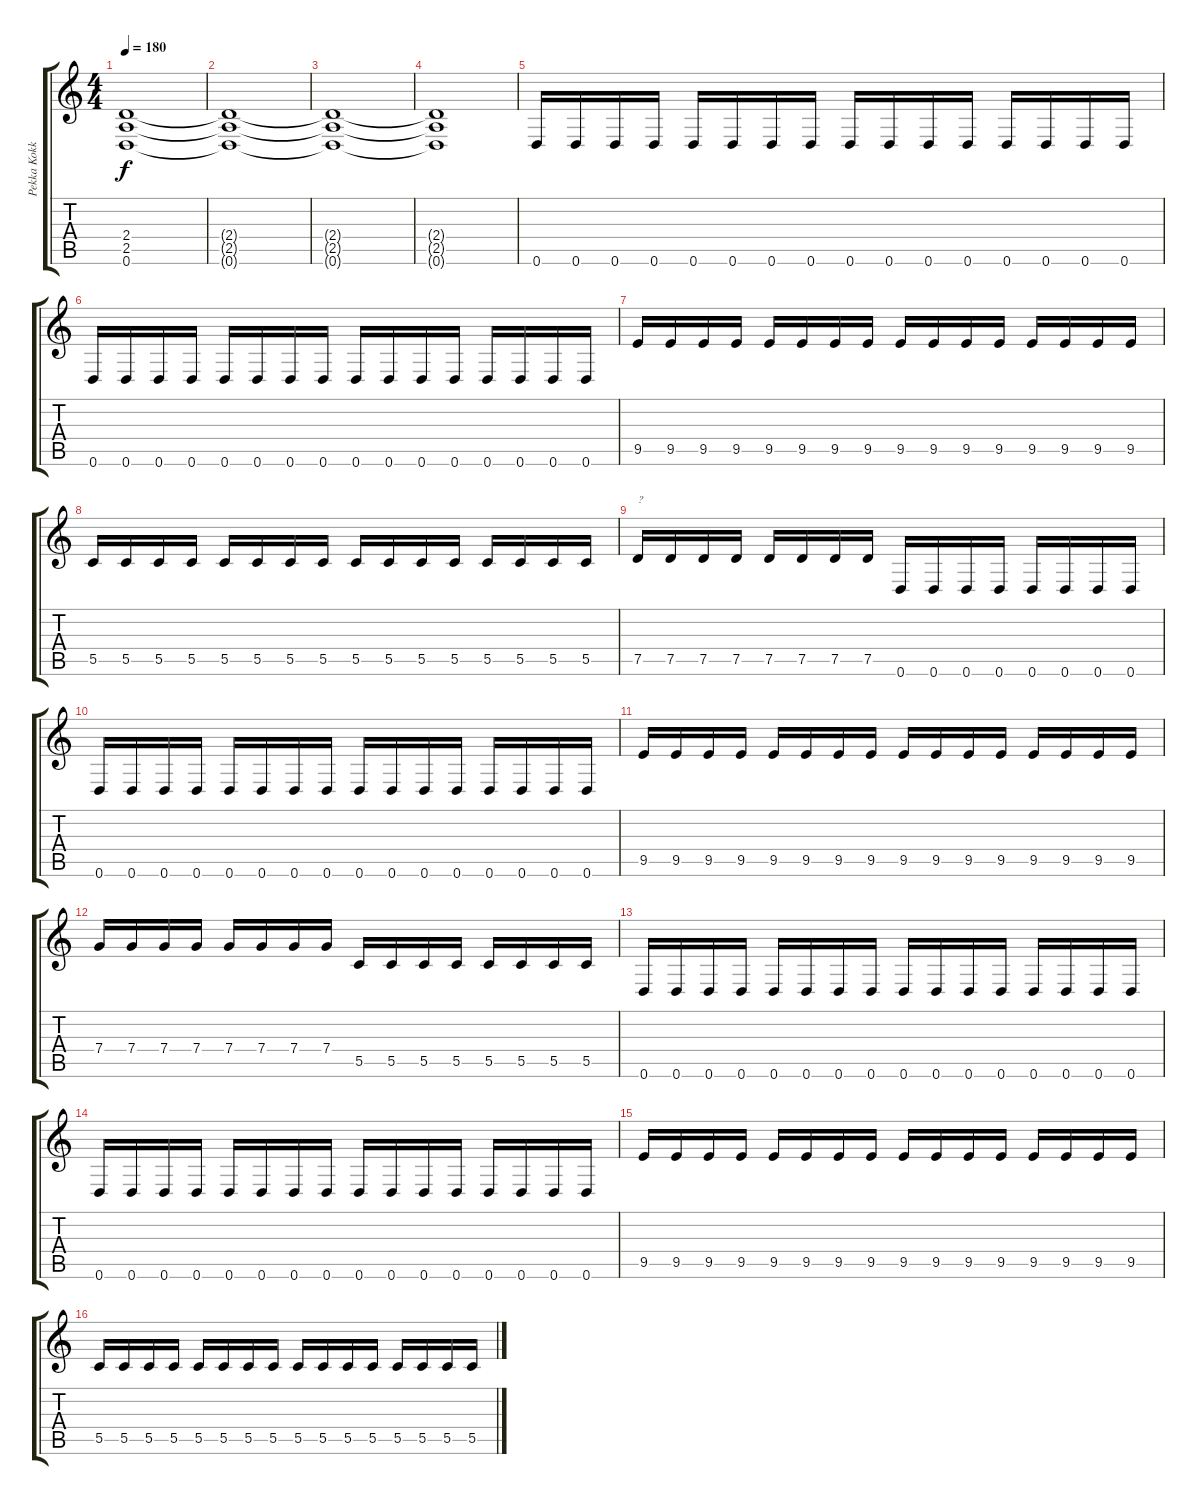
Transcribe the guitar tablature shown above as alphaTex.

\track ("Pekka Kokko - Rythm Guitar" "Pekka Kokk") {instrument distortionguitar}
\staff {score tabs}
\tuning (D4 A3 F3 C3 G2 D2) {hide}
\ts (4 4)
\tempo 180
\clef g2
\ks c
(2.4 2.5 0.6).1{dy f} |
(2.4{t} 2.5{t} 0.6{t}).1 |
(2.4{t} 2.5{t} 0.6{t}).1 |
(2.4{t} 2.5{t} 0.6{t}).1 |
\section ("" "")
0.6.16 0.6.16 0.6.16 0.6.16 0.6.16 0.6.16 0.6.16 0.6.16 0.6.16 0.6.16 0.6.16 0.6.16 0.6.16 0.6.16 0.6.16 0.6.16 |
0.6.16 0.6.16 0.6.16 0.6.16 0.6.16 0.6.16 0.6.16 0.6.16 0.6.16 0.6.16 0.6.16 0.6.16 0.6.16 0.6.16 0.6.16 0.6.16 |
9.5.16 9.5.16 9.5.16 9.5.16 9.5.16 9.5.16 9.5.16 9.5.16 9.5.16 9.5.16 9.5.16 9.5.16 9.5.16 9.5.16 9.5.16 9.5.16 |
5.5.16 5.5.16 5.5.16 5.5.16 5.5.16 5.5.16 5.5.16 5.5.16 5.5.16 5.5.16 5.5.16 5.5.16 5.5.16 5.5.16 5.5.16 5.5.16 |
7.5.16{txt "?"} 7.5.16 7.5.16 7.5.16 7.5.16 7.5.16 7.5.16 7.5.16 0.6.16 0.6.16 0.6.16 0.6.16 0.6.16 0.6.16 0.6.16 0.6.16 |
0.6.16 0.6.16 0.6.16 0.6.16 0.6.16 0.6.16 0.6.16 0.6.16 0.6.16 0.6.16 0.6.16 0.6.16 0.6.16 0.6.16 0.6.16 0.6.16 |
9.5.16 9.5.16 9.5.16 9.5.16 9.5.16 9.5.16 9.5.16 9.5.16 9.5.16 9.5.16 9.5.16 9.5.16 9.5.16 9.5.16 9.5.16 9.5.16 |
7.4.16 7.4.16 7.4.16 7.4.16 7.4.16 7.4.16 7.4.16 7.4.16 5.5.16 5.5.16 5.5.16 5.5.16 5.5.16 5.5.16 5.5.16 5.5.16 |
0.6.16 0.6.16 0.6.16 0.6.16 0.6.16 0.6.16 0.6.16 0.6.16 0.6.16 0.6.16 0.6.16 0.6.16 0.6.16 0.6.16 0.6.16 0.6.16 |
0.6.16 0.6.16 0.6.16 0.6.16 0.6.16 0.6.16 0.6.16 0.6.16 0.6.16 0.6.16 0.6.16 0.6.16 0.6.16 0.6.16 0.6.16 0.6.16 |
9.5.16 9.5.16 9.5.16 9.5.16 9.5.16 9.5.16 9.5.16 9.5.16 9.5.16 9.5.16 9.5.16 9.5.16 9.5.16 9.5.16 9.5.16 9.5.16 |
5.5.16 5.5.16 5.5.16 5.5.16 5.5.16 5.5.16 5.5.16 5.5.16 5.5.16 5.5.16 5.5.16 5.5.16 5.5.16 5.5.16 5.5.16 5.5.16
